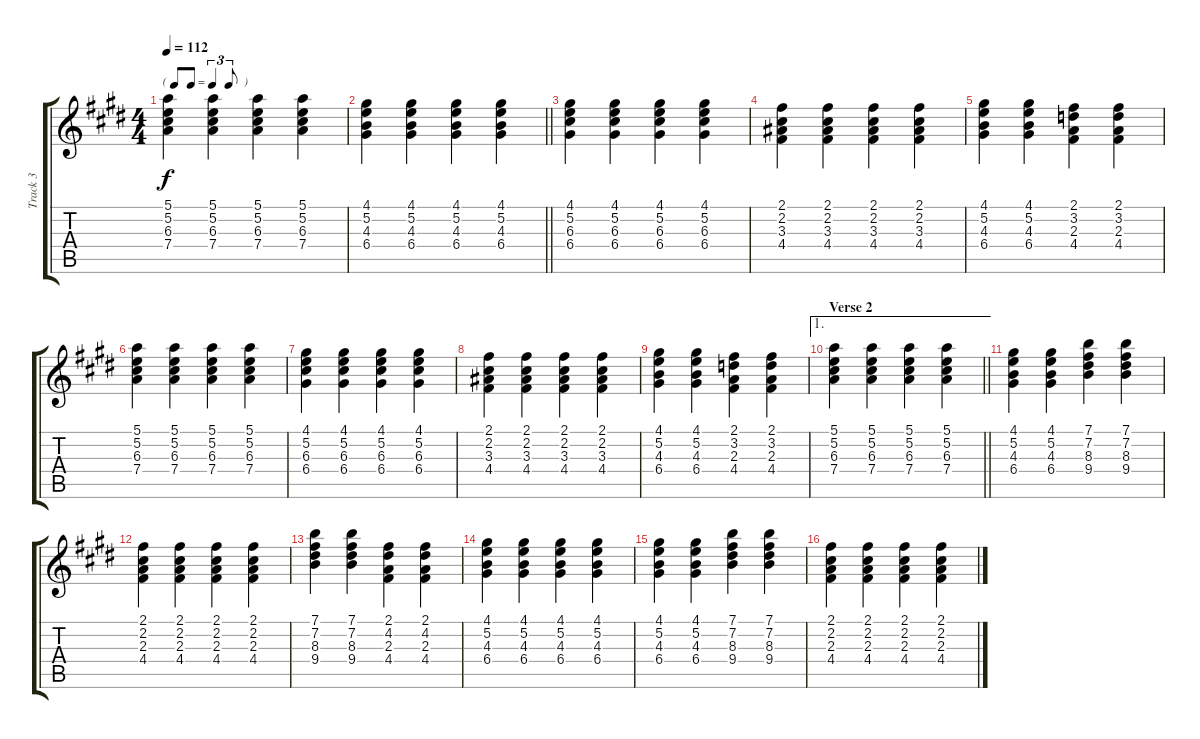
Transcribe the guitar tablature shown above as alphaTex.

\track ("Track 3" "Track 3") {instrument electricguitarjazz}
\staff {score tabs}
\tuning (E4 B3 G3 D3 A2 E2) {hide}
\ts (4 4)
\tf triplet8th
\tempo 112
\clef g2
\ks e
(5.1 5.2 6.3 7.4).4{dy f} (5.1 5.2 6.3 7.4).4 (5.1 5.2 6.3 7.4).4 (5.1 5.2 6.3 7.4).4 |
\barLineRight lightlight
(4.1 5.2 4.3 6.4).4 (4.1 5.2 4.3 6.4).4 (4.1 5.2 4.3 6.4).4 (4.1 5.2 4.3 6.4).4 |
(4.1 5.2 6.3 6.4).4 (4.1 5.2 6.3 6.4).4 (4.1 5.2 6.3 6.4).4 (4.1 5.2 6.3 6.4).4 |
(2.1 2.2 3.3 4.4).4 (2.1 2.2 3.3 4.4).4 (2.1 2.2 3.3 4.4).4 (2.1 2.2 3.3 4.4).4 |
(4.1 5.2 4.3 6.4).4 (4.1 5.2 4.3 6.4).4 (2.1 3.2 2.3 4.4).4 (2.1 3.2 2.3 4.4).4 |
(5.1 5.2 6.3 7.4).4 (5.1 5.2 6.3 7.4).4 (5.1 5.2 6.3 7.4).4 (5.1 5.2 6.3 7.4).4 |
(4.1 5.2 6.3 6.4).4 (4.1 5.2 6.3 6.4).4 (4.1 5.2 6.3 6.4).4 (4.1 5.2 6.3 6.4).4 |
(2.1 2.2 3.3 4.4).4 (2.1 2.2 3.3 4.4).4 (2.1 2.2 3.3 4.4).4 (2.1 2.2 3.3 4.4).4 |
(4.1 5.2 4.3 6.4).4 (4.1 5.2 4.3 6.4).4 (2.1 3.2 2.3 4.4).4 (2.1 3.2 2.3 4.4).4 |
\ae 1
\section ("" "Verse 2")
\barLineRight lightlight
(5.1 5.2 6.3 7.4).4 (5.1 5.2 6.3 7.4).4 (5.1 5.2 6.3 7.4).4 (5.1 5.2 6.3 7.4).4 |
(4.1 5.2 4.3 6.4).4 (4.1 5.2 4.3 6.4).4 (7.1 7.2 8.3 9.4).4 (7.1 7.2 8.3 9.4).4 |
(2.1 2.2 2.3 4.4).4 (2.1 2.2 2.3 4.4).4 (2.1 2.2 2.3 4.4).4 (2.1 2.2 2.3 4.4).4 |
(7.1 7.2 8.3 9.4).4 (7.1 7.2 8.3 9.4).4 (2.1 4.2 2.3 4.4).4 (2.1 4.2 2.3 4.4).4 |
(4.1 5.2 4.3 6.4).4 (4.1 5.2 4.3 6.4).4 (4.1 5.2 4.3 6.4).4 (4.1 5.2 4.3 6.4).4 |
(4.1 5.2 4.3 6.4).4 (4.1 5.2 4.3 6.4).4 (7.1 7.2 8.3 9.4).4 (7.1 7.2 8.3 9.4).4 |
(2.1 2.2 2.3 4.4).4 (2.1 2.2 2.3 4.4).4 (2.1 2.2 2.3 4.4).4 (2.1 2.2 2.3 4.4).4
